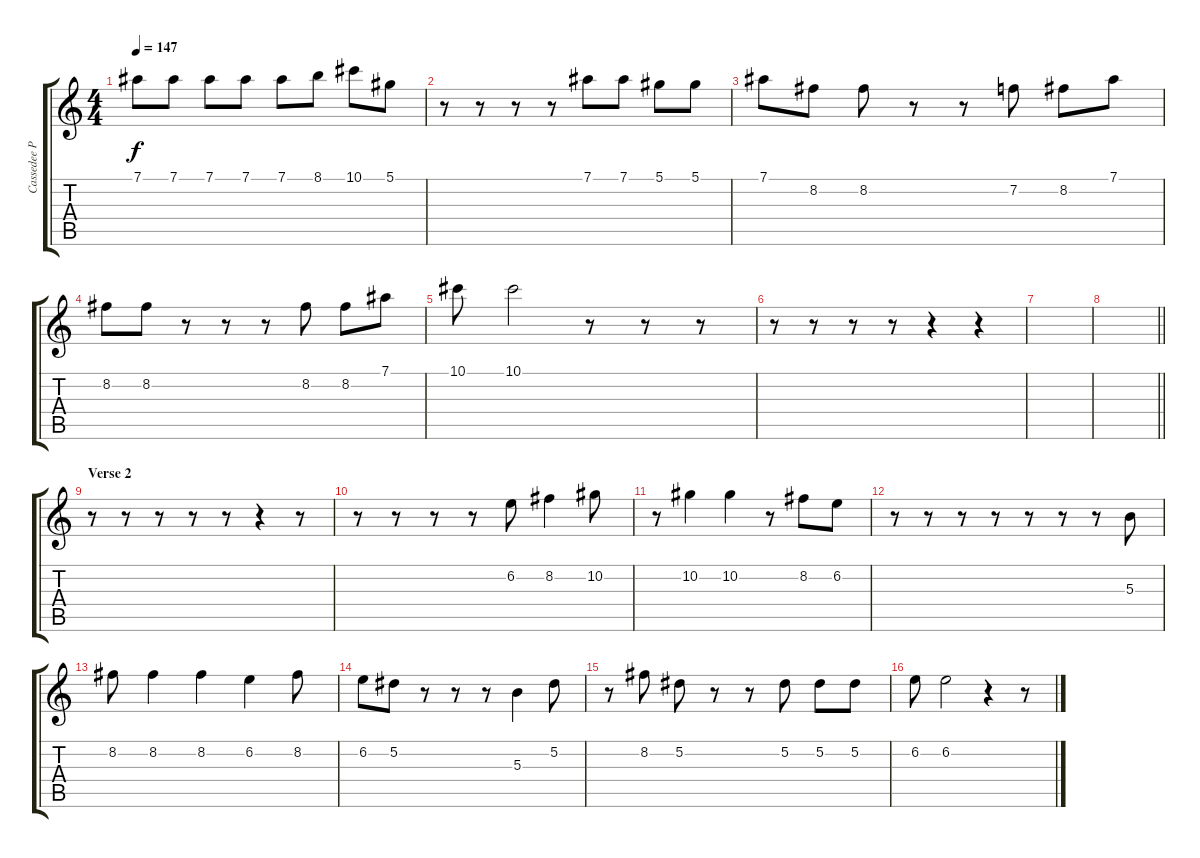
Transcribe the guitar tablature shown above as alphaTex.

\track ("Cassedee Pope (Vocals)" "Cassedee P") {instrument acousticguitarnylon}
\staff {score tabs}
\tuning (Eb4 Bb3 Gb3 Db3 Ab2 Eb2) {hide}
\ts (4 4)
\tempo 147
\clef g2
\ks c
7.1.8{dy f} 7.1.8 7.1.8 7.1.8 7.1.8 8.1.8 10.1.8 5.1.8 |
r.8 r.8 r.8 r.8 7.1.8 7.1.8 5.1.8 5.1.8 |
7.1.8 8.2.8 8.2.8 r.8 r.8 7.2.8 8.2.8 7.1.8 |
8.2.8 8.2.8 r.8 r.8 r.8 8.2.8 8.2.8 7.1.8 |
10.1.8 10.1.2 r.8 r.8 r.8 |
r.8 r.8 r.8 r.8 r.4 r.4 |
|
\barLineRight lightlight
|
\section ("" "Verse 2")
r.8 r.8 r.8 r.8 r.8 r.4 r.8 |
r.8 r.8 r.8 r.8 6.2.8 8.2.4 10.2.8 |
r.8 10.2.4 10.2.4 r.8 8.2.8 6.2.8 |
r.8 r.8 r.8 r.8 r.8 r.8 r.8 5.3.8 |
8.2.8 8.2.4 8.2.4 6.2.4 8.2.8 |
6.2.8 5.2.8 r.8 r.8 r.8 5.3.4 5.2.8 |
r.8 8.2.8 5.2.8 r.8 r.8 5.2.8 5.2.8 5.2.8 |
6.2.8 6.2.2 r.4 r.8
